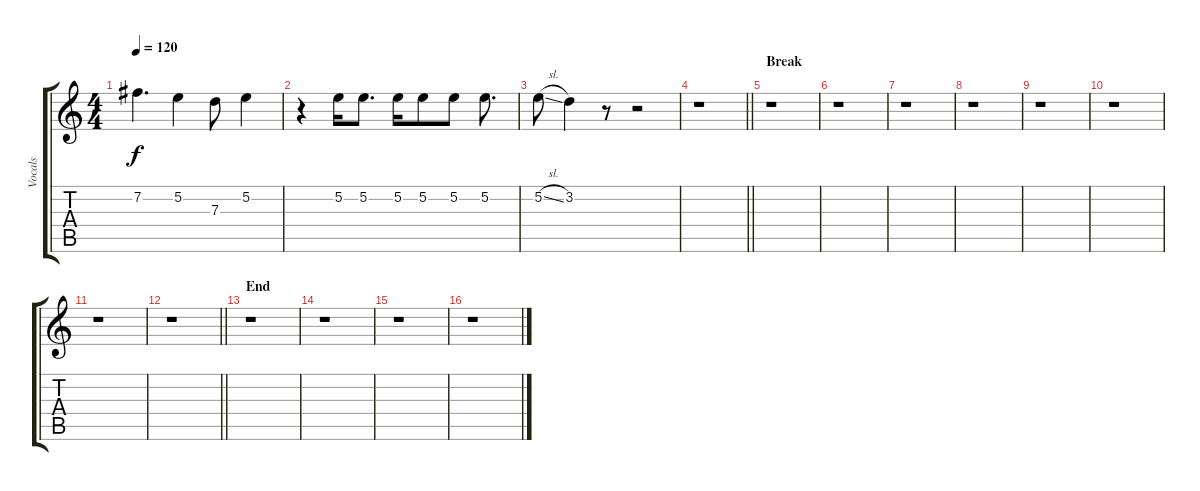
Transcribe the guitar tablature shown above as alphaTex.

\track ("Vocals" "Vocals") {instrument acousticguitarnylon}
\staff {score tabs}
\tuning (E4 B3 G3 D3 A2 E2) {hide}
\ts (4 4)
\tempo 120
\clef g2
\ks c
7.2.4{d dy f} 5.2.4 7.3.8 5.2.4 |
r.4 5.2.16 5.2.8{d} 5.2.16 5.2.8 5.2.8 5.2.8{d} |
5.2{sl}.8 3.2.4 r.8 r.2 |
\barLineRight lightlight
r.1 |
\section ("" "Break")
r.1 |
r.1 |
r.1 |
r.1 |
r.1 |
r.1 |
r.1 |
\barLineRight lightlight
r.1 |
\section ("" "End")
r.1 |
r.1 |
r.1 |
r.1
